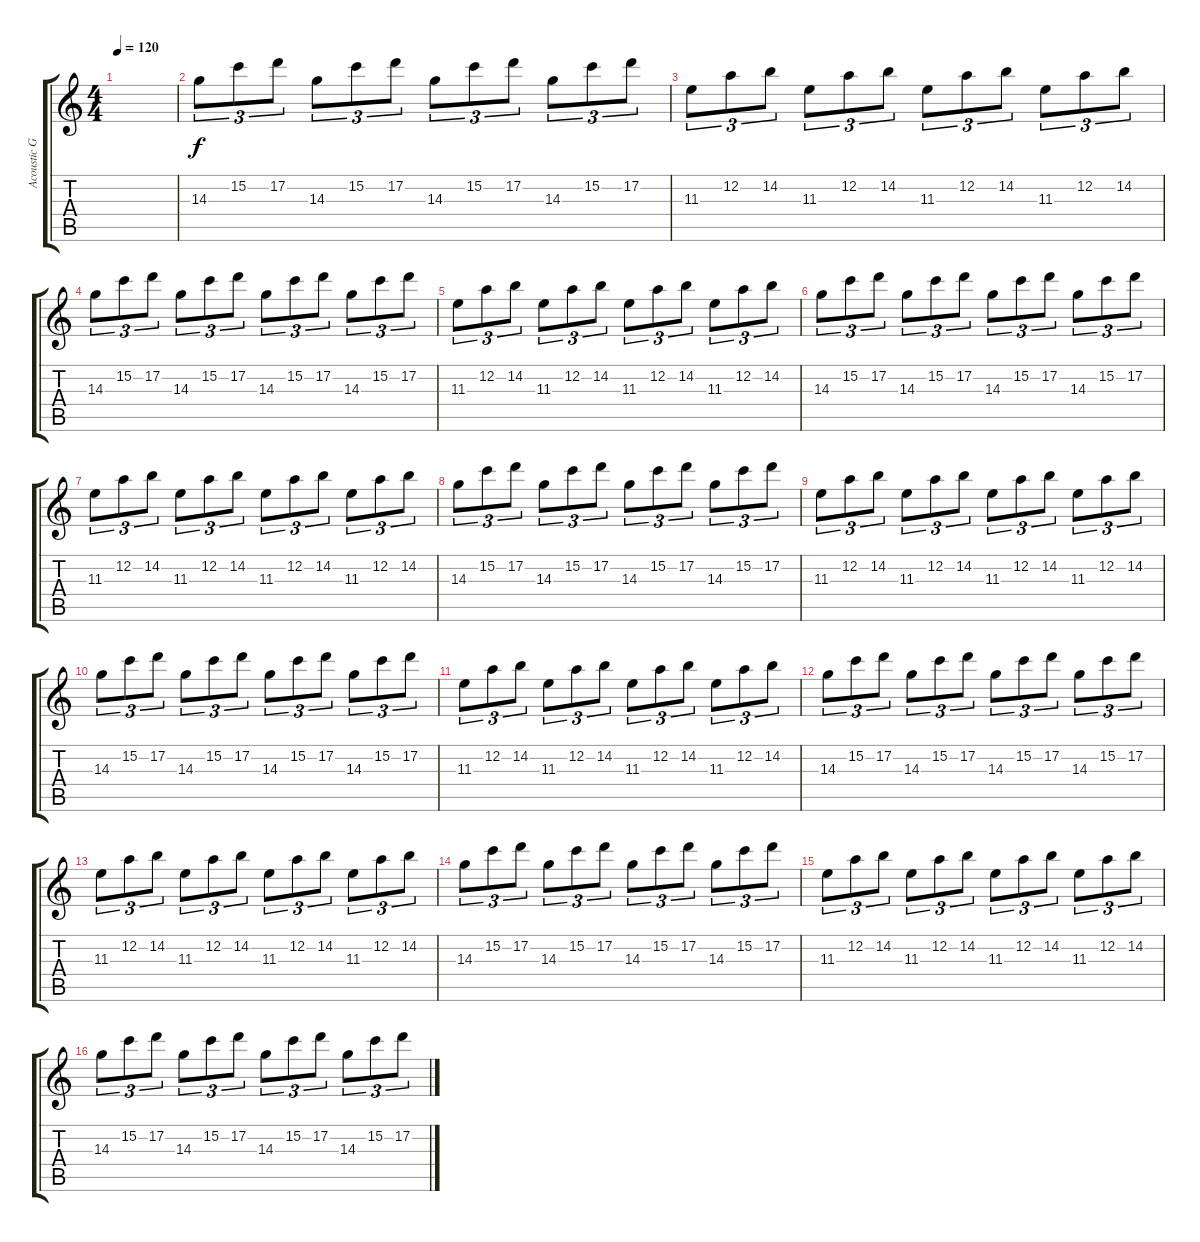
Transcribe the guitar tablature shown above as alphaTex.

\track ("Acoustic Guitar" "Acoustic G") {instrument acousticguitarnylon}
\staff {score tabs}
\tuning (D4 A3 F3 C3 G2 D2) {hide}
\ts (4 4)
\tempo 120
\clef g2
\ks c
|
14.3.8{tu (3 2)} 15.2.8{tu (3 2)} 17.2.8{tu (3 2)} 14.3.8{tu (3 2)} 15.2.8{tu (3 2)} 17.2.8{tu (3 2)} 14.3.8{tu (3 2)} 15.2.8{tu (3 2)} 17.2.8{tu (3 2)} 14.3.8{tu (3 2)} 15.2.8{tu (3 2)} 17.2.8{tu (3 2)} |
11.3.8{tu (3 2)} 12.2.8{tu (3 2)} 14.2.8{tu (3 2)} 11.3.8{tu (3 2)} 12.2.8{tu (3 2)} 14.2.8{tu (3 2)} 11.3.8{tu (3 2)} 12.2.8{tu (3 2)} 14.2.8{tu (3 2)} 11.3.8{tu (3 2)} 12.2.8{tu (3 2)} 14.2.8{tu (3 2)} |
14.3.8{tu (3 2)} 15.2.8{tu (3 2)} 17.2.8{tu (3 2)} 14.3.8{tu (3 2)} 15.2.8{tu (3 2)} 17.2.8{tu (3 2)} 14.3.8{tu (3 2)} 15.2.8{tu (3 2)} 17.2.8{tu (3 2)} 14.3.8{tu (3 2)} 15.2.8{tu (3 2)} 17.2.8{tu (3 2)} |
11.3.8{tu (3 2)} 12.2.8{tu (3 2)} 14.2.8{tu (3 2)} 11.3.8{tu (3 2)} 12.2.8{tu (3 2)} 14.2.8{tu (3 2)} 11.3.8{tu (3 2)} 12.2.8{tu (3 2)} 14.2.8{tu (3 2)} 11.3.8{tu (3 2)} 12.2.8{tu (3 2)} 14.2.8{tu (3 2)} |
14.3.8{tu (3 2)} 15.2.8{tu (3 2)} 17.2.8{tu (3 2)} 14.3.8{tu (3 2)} 15.2.8{tu (3 2)} 17.2.8{tu (3 2)} 14.3.8{tu (3 2)} 15.2.8{tu (3 2)} 17.2.8{tu (3 2)} 14.3.8{tu (3 2)} 15.2.8{tu (3 2)} 17.2.8{tu (3 2)} |
11.3.8{tu (3 2)} 12.2.8{tu (3 2)} 14.2.8{tu (3 2)} 11.3.8{tu (3 2)} 12.2.8{tu (3 2)} 14.2.8{tu (3 2)} 11.3.8{tu (3 2)} 12.2.8{tu (3 2)} 14.2.8{tu (3 2)} 11.3.8{tu (3 2)} 12.2.8{tu (3 2)} 14.2.8{tu (3 2)} |
14.3.8{tu (3 2)} 15.2.8{tu (3 2)} 17.2.8{tu (3 2)} 14.3.8{tu (3 2)} 15.2.8{tu (3 2)} 17.2.8{tu (3 2)} 14.3.8{tu (3 2)} 15.2.8{tu (3 2)} 17.2.8{tu (3 2)} 14.3.8{tu (3 2)} 15.2.8{tu (3 2)} 17.2.8{tu (3 2)} |
11.3.8{tu (3 2)} 12.2.8{tu (3 2)} 14.2.8{tu (3 2)} 11.3.8{tu (3 2)} 12.2.8{tu (3 2)} 14.2.8{tu (3 2)} 11.3.8{tu (3 2)} 12.2.8{tu (3 2)} 14.2.8{tu (3 2)} 11.3.8{tu (3 2)} 12.2.8{tu (3 2)} 14.2.8{tu (3 2)} |
14.3.8{tu (3 2)} 15.2.8{tu (3 2)} 17.2.8{tu (3 2)} 14.3.8{tu (3 2)} 15.2.8{tu (3 2)} 17.2.8{tu (3 2)} 14.3.8{tu (3 2)} 15.2.8{tu (3 2)} 17.2.8{tu (3 2)} 14.3.8{tu (3 2)} 15.2.8{tu (3 2)} 17.2.8{tu (3 2)} |
11.3.8{tu (3 2)} 12.2.8{tu (3 2)} 14.2.8{tu (3 2)} 11.3.8{tu (3 2)} 12.2.8{tu (3 2)} 14.2.8{tu (3 2)} 11.3.8{tu (3 2)} 12.2.8{tu (3 2)} 14.2.8{tu (3 2)} 11.3.8{tu (3 2)} 12.2.8{tu (3 2)} 14.2.8{tu (3 2)} |
14.3.8{tu (3 2)} 15.2.8{tu (3 2)} 17.2.8{tu (3 2)} 14.3.8{tu (3 2)} 15.2.8{tu (3 2)} 17.2.8{tu (3 2)} 14.3.8{tu (3 2)} 15.2.8{tu (3 2)} 17.2.8{tu (3 2)} 14.3.8{tu (3 2)} 15.2.8{tu (3 2)} 17.2.8{tu (3 2)} |
11.3.8{tu (3 2)} 12.2.8{tu (3 2)} 14.2.8{tu (3 2)} 11.3.8{tu (3 2)} 12.2.8{tu (3 2)} 14.2.8{tu (3 2)} 11.3.8{tu (3 2)} 12.2.8{tu (3 2)} 14.2.8{tu (3 2)} 11.3.8{tu (3 2)} 12.2.8{tu (3 2)} 14.2.8{tu (3 2)} |
14.3.8{tu (3 2)} 15.2.8{tu (3 2)} 17.2.8{tu (3 2)} 14.3.8{tu (3 2)} 15.2.8{tu (3 2)} 17.2.8{tu (3 2)} 14.3.8{tu (3 2)} 15.2.8{tu (3 2)} 17.2.8{tu (3 2)} 14.3.8{tu (3 2)} 15.2.8{tu (3 2)} 17.2.8{tu (3 2)} |
11.3.8{tu (3 2)} 12.2.8{tu (3 2)} 14.2.8{tu (3 2)} 11.3.8{tu (3 2)} 12.2.8{tu (3 2)} 14.2.8{tu (3 2)} 11.3.8{tu (3 2)} 12.2.8{tu (3 2)} 14.2.8{tu (3 2)} 11.3.8{tu (3 2)} 12.2.8{tu (3 2)} 14.2.8{tu (3 2)} |
14.3.8{tu (3 2)} 15.2.8{tu (3 2)} 17.2.8{tu (3 2)} 14.3.8{tu (3 2)} 15.2.8{tu (3 2)} 17.2.8{tu (3 2)} 14.3.8{tu (3 2)} 15.2.8{tu (3 2)} 17.2.8{tu (3 2)} 14.3.8{tu (3 2)} 15.2.8{tu (3 2)} 17.2.8{tu (3 2)}
